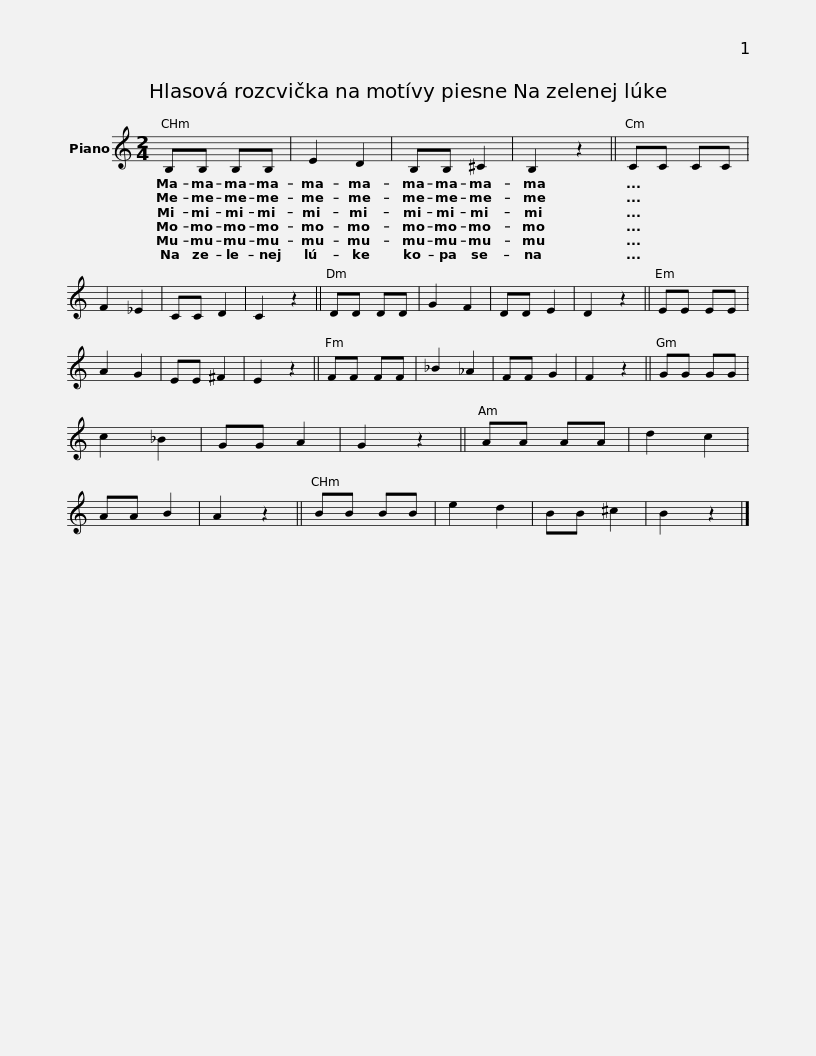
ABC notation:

X:1
L:1/8
M:2/4
I:linebreak $
K:C
V:1 treble
V:1
 B,B, B,B, | E2 D2 | B,B, ^C2 | B,2 z2 || CC CC | %5
 F2 _E2 | CC D2 | C2 z2 ||$ DD DD | G2 F2 | %10
 DD E2 | D2 z2 || EE EE | A2 G2 | EE ^F2 | %15
 E2 z2 ||$ FF FF | _B2 _A2 | FF G2 | F2 z2 || %20
 GG GG | c2 _B2 | GG A2 | G2 z2 ||$ AA AA | %25
 d2 c2 | AA B2 | A2 z2 || BB BB | e2 d2 | %30
 BB ^c2 | B2 z2 |] %32
